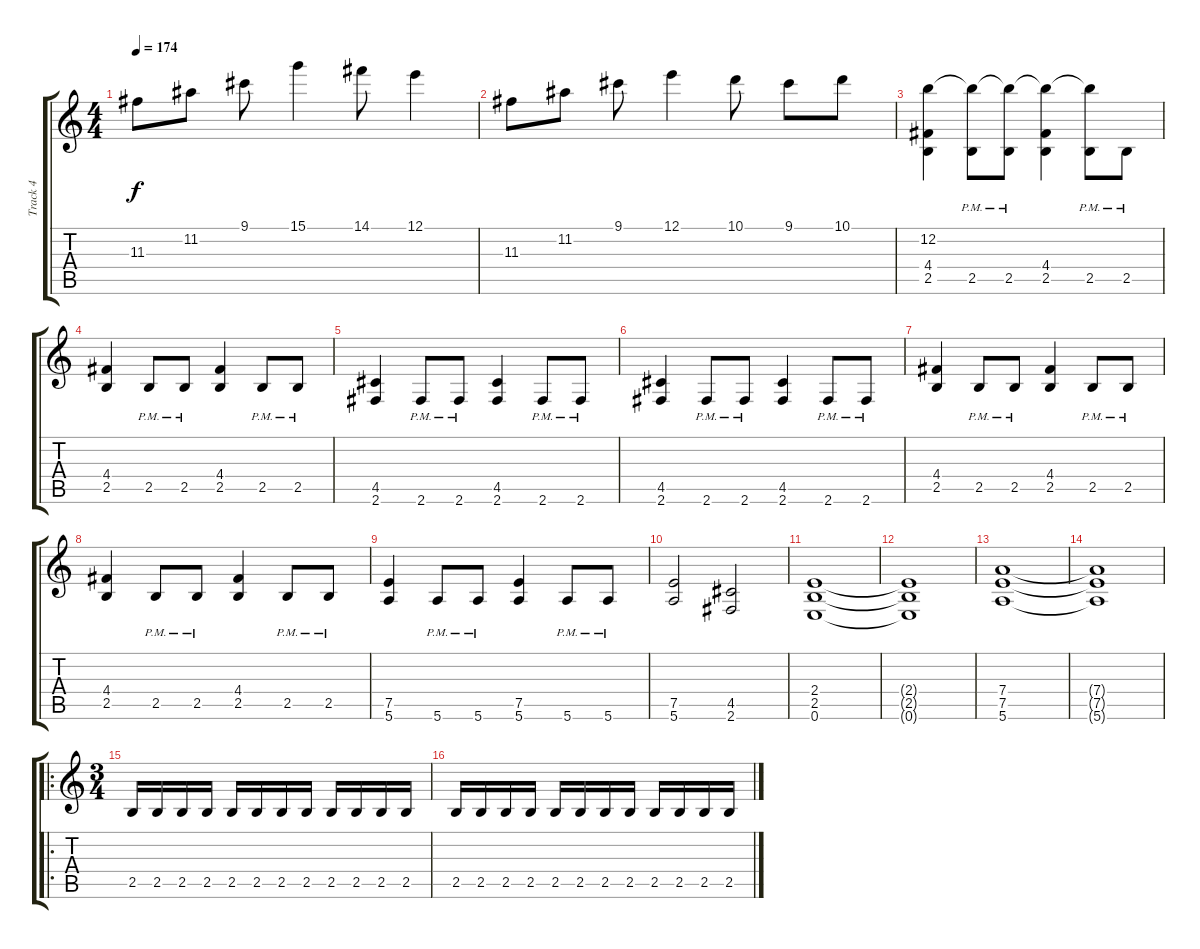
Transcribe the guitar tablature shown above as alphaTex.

\track ("Track 4" "Track 4") {instrument overdrivenguitar}
\staff {score tabs}
\tuning (E4 B3 G3 D3 A2 E2) {hide}
\ts (4 4)
\tempo 174
\clef g2
\ks c
11.3.8{dy f} 11.2.8 9.1.8 15.1.4 14.1.8 12.1.4 |
11.3.8 11.2.8 9.1.8 12.1.4 10.1.8 9.1.8 10.1.8 |
(12.2 4.4 2.5).4 (12.2{t} 2.5{pm}).8 (12.2{t} 2.5{pm}).8 (12.2{t} 4.4 2.5).4 (12.2{t} 2.5{pm}).8 2.5{pm}.8 |
(4.4 2.5).4 2.5{pm}.8 2.5{pm}.8 (4.4 2.5).4 2.5{pm}.8 2.5{pm}.8 |
(4.5 2.6).4 2.6{pm}.8 2.6{pm}.8 (4.5 2.6).4 2.6{pm}.8 2.6{pm}.8 |
(4.5 2.6).4 2.6{pm}.8 2.6{pm}.8 (4.5 2.6).4 2.6{pm}.8 2.6{pm}.8 |
(4.4 2.5).4 2.5{pm}.8 2.5{pm}.8 (4.4 2.5).4 2.5{pm}.8 2.5{pm}.8 |
(4.4 2.5).4 2.5{pm}.8 2.5{pm}.8 (4.4 2.5).4 2.5{pm}.8 2.5{pm}.8 |
(7.5 5.6).4 5.6{pm}.8 5.6{pm}.8 (7.5 5.6).4 5.6{pm}.8 5.6{pm}.8 |
(7.5 5.6).2 (4.5 2.6).2 |
(2.4 2.5 0.6).1 |
(2.4{t} 2.5{t} 0.6{t}).1 |
(7.4 7.5 5.6).1 |
(7.4{t} 7.5{t} 5.6{t}).1 |
\ro
\ts (3 4)
2.5.16 2.5.16 2.5.16 2.5.16 2.5.16 2.5.16 2.5.16 2.5.16 2.5.16 2.5.16 2.5.16 2.5.16 |
2.5.16 2.5.16 2.5.16 2.5.16 2.5.16 2.5.16 2.5.16 2.5.16 2.5.16 2.5.16 2.5.16 2.5.16
